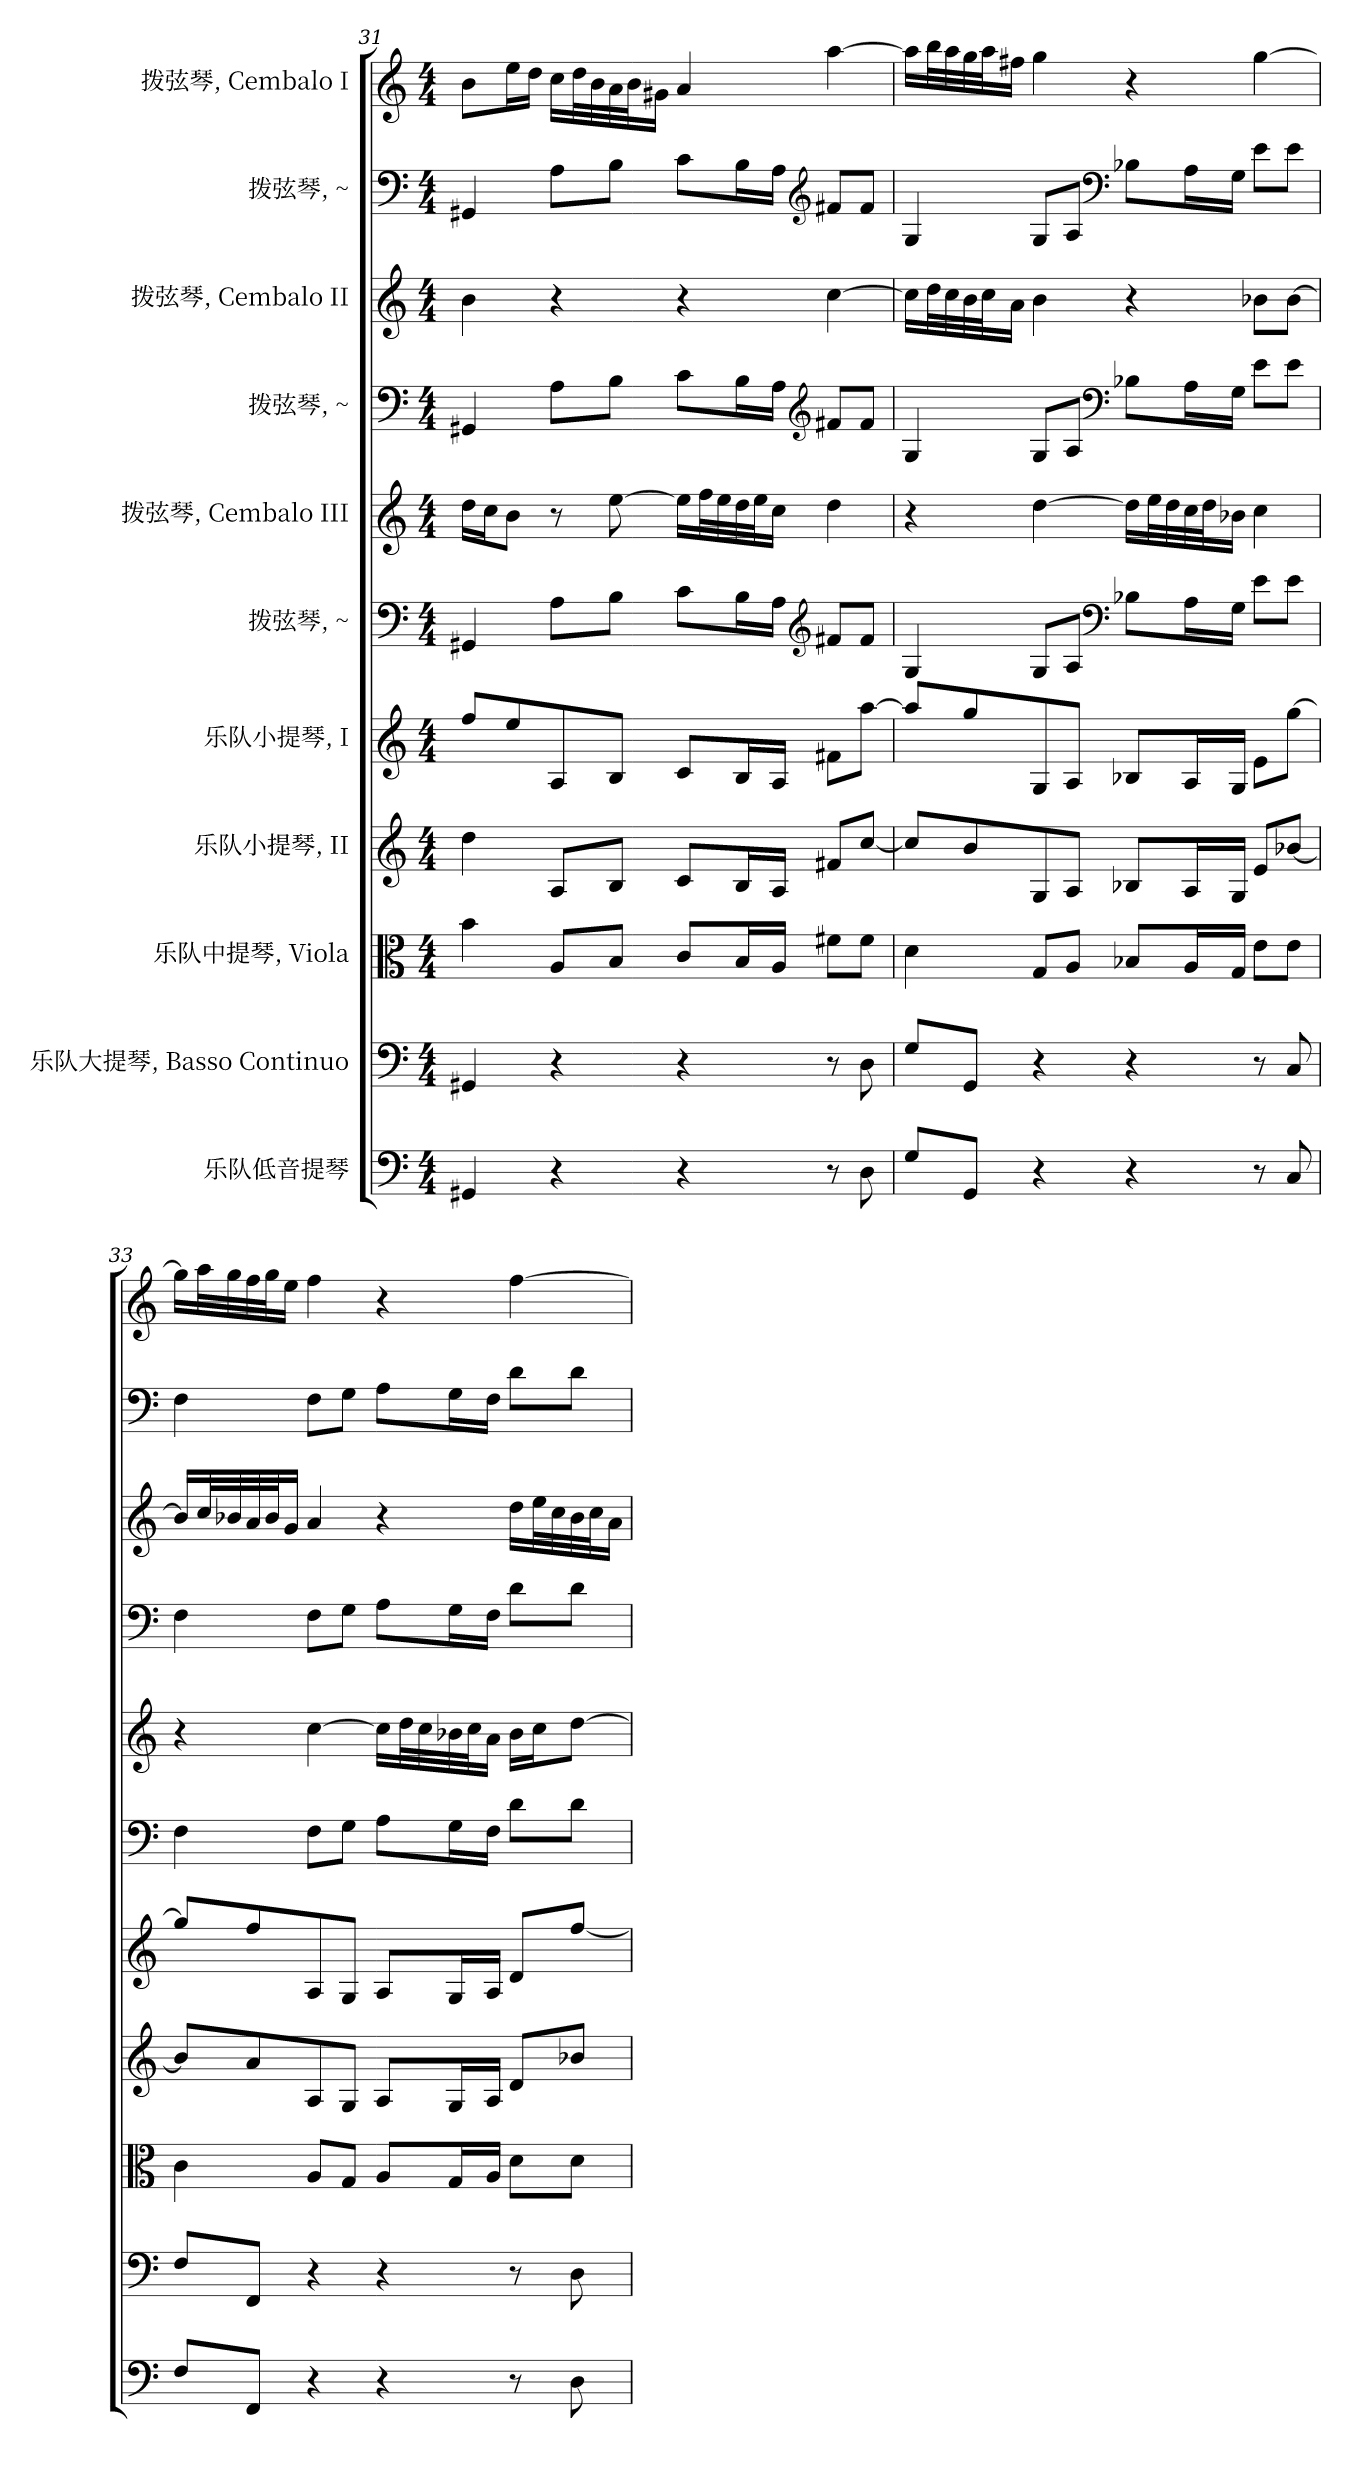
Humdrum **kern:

**kern	**kern	**kern	**kern	**kern	**kern	**kern	**kern	**kern	**kern	**kern
*part11	*part10	*part9	*part8	*part7	*part6	*part5	*part4	*part3	*part2	*part1
*staff11	*staff10	*staff9	*staff8	*staff7	*staff6	*staff5	*staff4	*staff3	*staff2	*staff1
*I"乐队低音提琴	*I"乐队大提琴, Basso Continuo	*I"乐队中提琴, Viola	*I"乐队小提琴, II	*I"乐队小提琴, I	*I"拨弦琴, ~	*I"拨弦琴, Cembalo III	*I"拨弦琴, ~	*I"拨弦琴, Cembalo II	*I"拨弦琴, ~	*I"拨弦琴, Cembalo I
!!LO:PB:g=z
*clefF4	*clefF4	*clefC3	*clefG2	*clefG2	*clefF4	*clefG2	*clefF4	*clefG2	*clefF4	*clefG2
*ITrd7c12	*	*	*	*	*	*	*	*	*	*
*k[]	*k[]	*k[]	*k[]	*k[]	*k[]	*k[]	*k[]	*k[]	*k[]	*k[]
*M4/4	*M4/4	*M4/4	*M4/4	*M4/4	*M4/4	*M4/4	*M4/4	*M4/4	*M4/4	*M4/4
=31	=31	=31	=31	=31	=31	=31	=31	=31	=31	=31
4GGG#X/	4GG#X/	4b\	4dd\	8ff/L	4GG#X/	16dd\LL	4GG#X/	4b\	4GG#X/	8b\L
.	.	.	.	.	.	16cc\J	.	.	.	.
.	.	.	.	8ee/	.	8b\J	.	.	.	16ee\L
.	.	.	.	.	.	.	.	.	.	16dd\JJ
4r	4r	8A/L	8A/L	8A/	8A\L	8r	8A\L	4r	8A\L	16cc\LL
.	.	.	.	.	.	.	.	.	.	32dd\L
.	.	.	.	.	.	.	.	.	.	32b\
.	.	8B/J	8B/J	8B/J	8B\J	[8ee\	8B\J	.	8B\J	32a\
.	.	.	.	.	.	.	.	.	.	32b\J
.	.	.	.	.	.	.	.	.	.	16g#X\JJ
4r	4r	8c/L	8c/L	8c/L	8c\L	16ee\LL]	8c\L	4r	8c\L	4a/
.	.	.	.	.	.	32ff\L	.	.	.	.
.	.	.	.	.	.	32ee\	.	.	.	.
.	.	16B/L	16B/L	16B/L	16B\L	32dd\	16B\L	.	16B\L	.
.	.	.	.	.	.	32ee\J	.	.	.	.
.	.	16A/JJ	16A/JJ	16A/JJ	16A\JJ	16cc\JJ	16A\JJ	.	16A\JJ	.
*	*	*	*	*	*clefG2	*	*clefG2	*	*clefG2	*
8r	8r	8f#X\L	8f#X/L	8f#X\L	8f#X/L	4dd\	8f#X/L	[4cc\	8f#X/L	[4aa\
8DD\	8D\	8f#\J	[8cc/J	[8aa\J	8f#/J	.	8f#/J	.	8f#/J	.
=32	=32	=32	=32	=32	=32	=32	=32	=32	=32	=32
8GG/L	8G/L	4d\	8cc/L]	8aa/L]	4G/	4r	4G/	16cc\LL]	4G/	16aa\LL]
.	.	.	.	.	.	.	.	32dd\L	.	32bb\L
.	.	.	.	.	.	.	.	32cc\	.	32aa\
8GGG/J	8GG/J	.	8b/	8gg/	.	.	.	32b\	.	32gg\
.	.	.	.	.	.	.	.	32cc\J	.	32aa\J
.	.	.	.	.	.	.	.	16a\JJ	.	16ff#X\JJ
4r	4r	8G/L	8G/	8G/	8G/L	[4dd\	8G/L	4b\	8G/L	4gg\
.	.	8A/J	8A/J	8A/J	8A/J	.	8A/J	.	8A/J	.
*	*	*	*	*	*clefF4	*	*clefF4	*	*clefF4	*
4r	4r	8B-X/L	8B-X/L	8B-X/L	8B-X\L	16dd\LL]	8B-X\L	4r	8B-X\L	4r
.	.	.	.	.	.	32ee\L	.	.	.	.
.	.	.	.	.	.	32dd\	.	.	.	.
.	.	16A/L	16A/L	16A/L	16A\L	32cc\	16A\L	.	16A\L	.
.	.	.	.	.	.	32dd\J	.	.	.	.
.	.	16G/JJ	16G/JJ	16G/JJ	16G\JJ	16b-X\JJ	16G\JJ	.	16G\JJ	.
8r	8r	8e\L	8e/L	8e\L	8e\L	4cc\	8e\L	8b-X\L	8e\L	[4gg\
8CC/	8C/	8e\J	[8b-X/J	[8gg\J	8e\J	.	8e\J	[8b-\J	8e\J	.
!!LO:PB:g=z
=33	=33	=33	=33	=33	=33	=33	=33	=33	=33	=33
8FF/L	8F/L	4c\	8b-/L]	8gg/L]	4F\	4r	4F\	16b-/LL]	4F\	16gg\LL]
.	.	.	.	.	.	.	.	32cc/L	.	32aa\L
.	.	.	.	.	.	.	.	32b-X/	.	32gg\
8FFF/J	8FF/J	.	8a/	8ff/	.	.	.	32a/	.	32ff\
.	.	.	.	.	.	.	.	32b-/J	.	32gg\J
.	.	.	.	.	.	.	.	16g/JJ	.	16ee\JJ
4r	4r	8A/L	8A/	8A/	8F\L	[4cc\	8F\L	4a/	8F\L	4ff\
.	.	8G/J	8G/J	8G/J	8G\J	.	8G\J	.	8G\J	.
4r	4r	8A/L	8A/L	8A/L	8A\L	16cc\LL]	8A\L	4r	8A\L	4r
.	.	.	.	.	.	32dd\L	.	.	.	.
.	.	.	.	.	.	32cc\	.	.	.	.
.	.	16G/L	16G/L	16G/L	16G\L	32b-X\	16G\L	.	16G\L	.
.	.	.	.	.	.	32cc\J	.	.	.	.
.	.	16A/JJ	16A/JJ	16A/JJ	16F\JJ	16a\JJ	16F\JJ	.	16F\JJ	.
8r	8r	8d\L	8d/L	8d/L	8d\L	16b-\LL	8d\L	16dd\LL	8d\L	[4ff\
.	.	.	.	.	.	16cc\J	.	32ee\L	.	.
.	.	.	.	.	.	.	.	32cc\	.	.
8DD\	8D\	8d\J	8b-X/J	[8ff/J	8d\J	[8dd\J	8d\J	32b-\	8d\J	.
.	.	.	.	.	.	.	.	32cc\J	.	.
.	.	.	.	.	.	.	.	16a\JJ	.	.
=	=	=	=	=	=	=	=	=	=	=
*-	*-	*-	*-	*-	*-	*-	*-	*-	*-	*-
